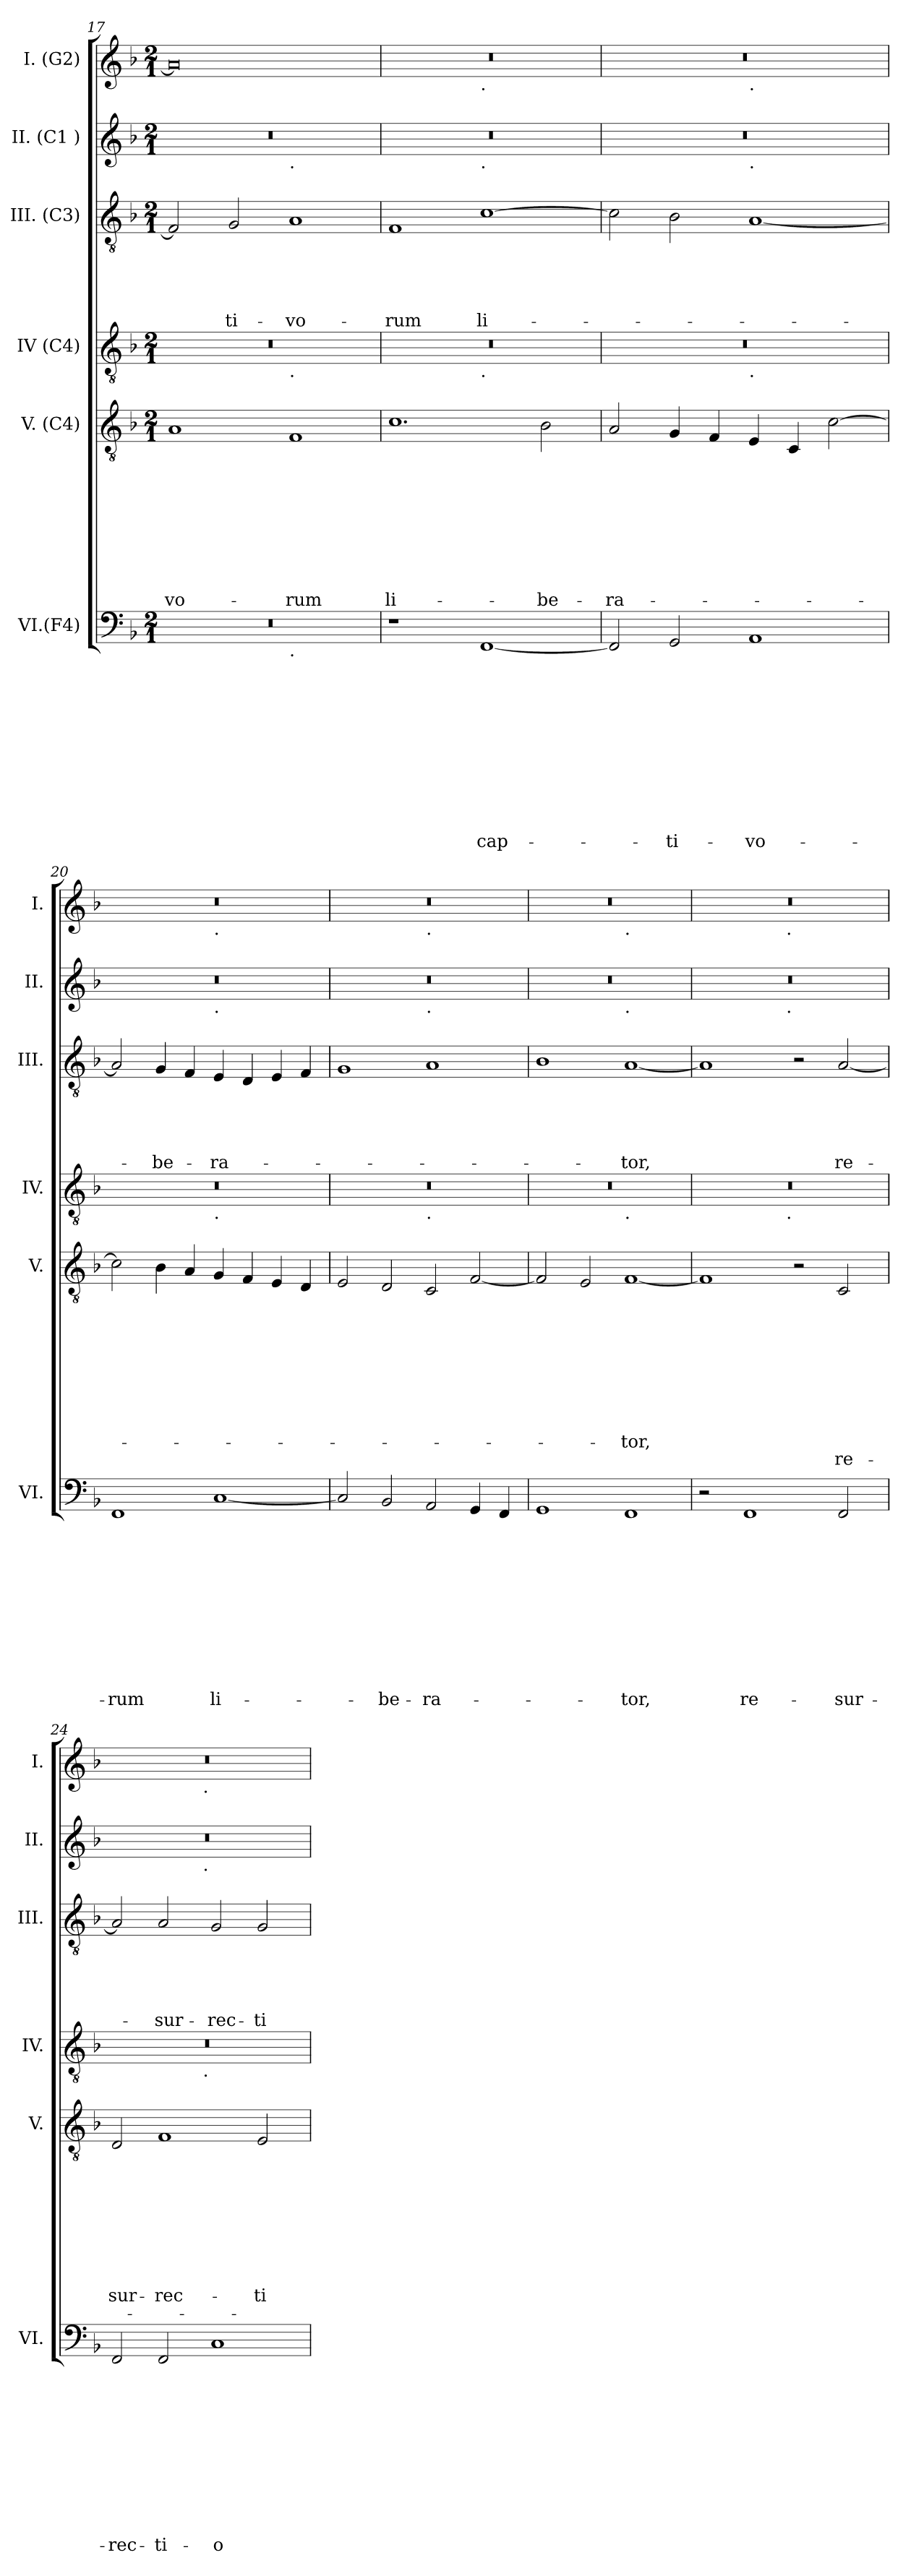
**kern	**text	**text	**text	**text	**text	**text	**text	**text	**text	**text	**text	**kern	**text	**text	**text	**text	**text	**text	**text	**text	**text	**text	**kern	**kern	**text	**text	**text	**text	**text	**kern	**kern	**text
*part6	*part6	*part6	*part6	*part6	*part6	*part6	*part6	*part6	*part6	*part6	*part6	*part5	*part5	*part5	*part5	*part5	*part5	*part5	*part5	*part5	*part5	*part5	*part4	*part3	*part3	*part3	*part3	*part3	*part3	*part2	*part1	*part1
*staff6	*staff6	*staff6	*staff6	*staff6	*staff6	*staff6	*staff6	*staff6	*staff6	*staff6	*staff6	*staff5	*staff5	*staff5	*staff5	*staff5	*staff5	*staff5	*staff5	*staff5	*staff5	*staff5	*staff4	*staff3	*staff3	*staff3	*staff3	*staff3	*staff3	*staff2	*staff1	*staff1
*I"VI.(F4)	*	*	*	*	*	*	*	*	*	*	*	*I"V. (C4)	*	*	*	*	*	*	*	*	*	*	*I"IV (C4)	*I"III. (C3)	*	*	*	*	*	*I"II. (C1 )	*I"I. (G2)	*
*I'VI.	*	*	*	*	*	*	*	*	*	*	*	*I'V.	*	*	*	*	*	*	*	*	*	*	*I'IV.	*I'III.	*	*	*	*	*	*I'II.	*I'I.	*
!!LO:PB:g=z
*clefF4	*	*	*	*	*	*	*	*	*	*	*	*clefGv2	*	*	*	*	*	*	*	*	*	*	*clefGv2	*clefGv2	*	*	*	*	*	*clefG2	*clefG2	*
*k[b-]	*	*	*	*	*	*	*	*	*	*	*	*k[b-]	*	*	*	*	*	*	*	*	*	*	*k[b-]	*k[b-]	*	*	*	*	*	*k[b-]	*k[b-]	*
*F:	*	*	*	*	*	*	*	*	*	*	*	*F:	*	*	*	*	*	*	*	*	*	*	*F:	*F:	*	*	*	*	*	*F:	*F:	*
*M2/1	*	*	*	*	*	*	*	*	*	*	*	*M2/1	*	*	*	*	*	*	*	*	*	*	*M2/1	*M2/1	*	*	*	*	*	*M2/1	*M2/1	*
=17	=17	=17	=17	=17	=17	=17	=17	=17	=17	=17	=17	=17	=17	=17	=17	=17	=17	=17	=17	=17	=17	=17	=17	=17	=17	=17	=17	=17	=17	=17	=17	=17
!	!	!	!	!	!	!	!	!	!	!	!	!	!	!	!	!	!	!	!	!	!LO:LY:b	!	!	!	!	!	!	!	!	!	!	!
*^	*	*	*	*	*	*	*	*	*	*	*	*	*	*	*	*	*	*	*	*	*	*	*^	*	*	*	*	*	*	*^	*	*
0r	1ryy	.	.	.	.	.	.	.	.	.	.	.	1A	.	.	.	.	.	.	.	.	-vo-	.	0r	1ryy	2F/]	.	.	.	.	.	0r	1ryy	0a]	.
!	!	!	!	!	!	!	!	!	!	!	!	!	!	!	!	!	!	!	!	!	!	!	!	!	!	!	!	!	!	!	!LO:LY:b	!	!	!	!
.	.	.	.	.	.	.	.	.	.	.	.	.	.	.	.	.	.	.	.	.	.	.	.	.	.	2G/	.	.	.	.	-ti-	.	.	.	.
!	!	!	!	!	!	!	!	!	!	!	!	!	!	!	!	!	!	!	!	!	!	!	!	!	!	!	!	!	!	!	!	!	!LO:TX:b:t=.	!	!
!	!	!	!	!	!	!	!	!	!	!	!	!	!	!	!	!	!	!	!	!	!	!	!	!	!LO:TX:b:t=.	!	!	!	!	!	!	!	!	!	!
!	!LO:TX:b:t=.	!	!	!	!	!	!	!	!	!	!	!	!	!	!	!	!	!	!	!	!	!	!	!	!	!	!	!	!	!	!	!	!	!	!
!	!	!	!	!	!	!	!	!	!	!	!	!	!	!	!	!	!	!	!	!	!	!LO:LY:b	!	!	!	!	!	!	!	!	!LO:LY:b	!	!	!	!
.	1ryy	.	.	.	.	.	.	.	.	.	.	.	1F	.	.	.	.	.	.	.	.	-rum	.	.	1ryy	1A	.	.	.	.	-vo-	.	1ryy	.	.
=18	=18	=18	=18	=18	=18	=18	=18	=18	=18	=18	=18	=18	=18	=18	=18	=18	=18	=18	=18	=18	=18	=18	=18	=18	=18	=18	=18	=18	=18	=18	=18	=18	=18	=18	=18
!	!	!	!	!	!	!	!	!	!	!	!	!	!	!	!	!	!	!	!	!	!	!LO:LY:b:rj	!	!	!	!	!	!	!	!	!LO:LY:b	!	!	!	!
*v	*v	*	*	*	*	*	*	*	*	*	*	*	*	*	*	*	*	*	*	*	*	*	*	*	*	*	*	*	*	*	*	*	*	*^	*
1r	.	.	.	.	.	.	.	.	.	.	.	1.c	.	.	.	.	.	.	.	.	li-	.	0r	1ryy	1F	.	.	.	.	-rum	0r	1ryy	0r	1ryy	.
!	!	!	!	!	!	!	!	!	!	!	!	!	!	!	!	!	!	!	!	!	!	!	!	!	!	!	!	!	!	!	!	!	!	!LO:TX:b:t=.	!
!	!	!	!	!	!	!	!	!	!	!	!	!	!	!	!	!	!	!	!	!	!	!	!	!	!	!	!	!	!	!	!	!LO:TX:b:t=.	!	!	!
!	!	!	!	!	!	!	!	!	!	!	!	!	!	!	!	!	!	!	!	!	!	!	!	!LO:TX:b:t=.	!	!	!	!	!	!	!	!	!	!	!
!	!	!	!	!	!	!	!	!	!	!	!LO:LY:b	!	!	!	!	!	!	!	!	!	!	!	!	!	!	!	!	!	!	!LO:LY:b:rj	!	!	!	!	!
[<1FF	.	.	.	.	.	.	.	.	.	.	cap-	.	.	.	.	.	.	.	.	.	.	.	.	1ryy	[>1c	.	.	.	.	li-	.	1ryy	.	1ryy	.
!	!	!	!	!	!	!	!	!	!	!	!	!	!	!	!	!	!	!	!	!	!LO:LY:b	!	!	!	!	!	!	!	!	!	!	!	!	!	!
.	.	.	.	.	.	.	.	.	.	.	.	2B-\	.	.	.	.	.	.	.	.	-be-	.	.	.	.	.	.	.	.	.	.	.	.	.	.
=19	=19	=19	=19	=19	=19	=19	=19	=19	=19	=19	=19	=19	=19	=19	=19	=19	=19	=19	=19	=19	=19	=19	=19	=19	=19	=19	=19	=19	=19	=19	=19	=19	=19	=19	=19
!	!	!	!	!	!	!	!	!	!	!	!	!	!	!	!	!	!	!	!	!	!LO:LY:b	!	!	!	!	!	!	!	!	!	!	!	!	!	!
2FF/]	.	.	.	.	.	.	.	.	.	.	.	2A/	.	.	.	.	.	.	.	.	-ra-	.	0r	1ryy	2c\]	.	.	.	.	.	0r	1ryy	0r	1ryy	.
!	!	!	!	!	!	!	!	!	!	!	!LO:LY:b	!	!	!	!	!	!	!	!	!	!	!	!	!	!	!	!	!	!	!	!	!	!	!	!
2GG/	.	.	.	.	.	.	.	.	.	.	-ti-	4G/	.	.	.	.	.	.	.	.	.	.	.	.	2B-\	.	.	.	.	.	.	.	.	.	.
.	.	.	.	.	.	.	.	.	.	.	.	4F/	.	.	.	.	.	.	.	.	.	.	.	.	.	.	.	.	.	.	.	.	.	.	.
!	!	!	!	!	!	!	!	!	!	!	!	!	!	!	!	!	!	!	!	!	!	!	!	!	!	!	!	!	!	!	!	!	!	!LO:TX:b:t=.	!
!	!	!	!	!	!	!	!	!	!	!	!	!	!	!	!	!	!	!	!	!	!	!	!	!	!	!	!	!	!	!	!	!LO:TX:b:t=.	!	!	!
!	!	!	!	!	!	!	!	!	!	!	!	!	!	!	!	!	!	!	!	!	!	!	!	!LO:TX:b:t=.	!	!	!	!	!	!	!	!	!	!	!
!	!	!	!	!	!	!	!	!	!	!	!LO:LY:b	!	!	!	!	!	!	!	!	!	!	!	!	!	!	!	!	!	!	!	!	!	!	!	!
1AA	.	.	.	.	.	.	.	.	.	.	-vo-	4E/	.	.	.	.	.	.	.	.	.	.	.	1ryy	[<1A	.	.	.	.	.	.	1ryy	.	1ryy	.
.	.	.	.	.	.	.	.	.	.	.	.	4C/	.	.	.	.	.	.	.	.	.	.	.	.	.	.	.	.	.	.	.	.	.	.	.
.	.	.	.	.	.	.	.	.	.	.	.	[>2c\	.	.	.	.	.	.	.	.	.	.	.	.	.	.	.	.	.	.	.	.	.	.	.
=20	=20	=20	=20	=20	=20	=20	=20	=20	=20	=20	=20	=20	=20	=20	=20	=20	=20	=20	=20	=20	=20	=20	=20	=20	=20	=20	=20	=20	=20	=20	=20	=20	=20	=20	=20
!	!	!	!	!	!	!	!	!	!	!	!LO:LY:b	!	!	!	!	!	!	!	!	!	!	!	!	!	!	!	!	!	!	!	!	!	!	!	!
1FF	.	.	.	.	.	.	.	.	.	.	-rum	2c\]	.	.	.	.	.	.	.	.	.	.	0r	1ryy	2A/]	.	.	.	.	.	0r	1ryy	0r	1ryy	.
!	!	!	!	!	!	!	!	!	!	!	!	!	!	!	!	!	!	!	!	!	!	!	!	!	!	!	!	!	!	!LO:LY:b	!	!	!	!	!
.	.	.	.	.	.	.	.	.	.	.	.	4B-\	.	.	.	.	.	.	.	.	.	.	.	.	4G/	.	.	.	.	-be-	.	.	.	.	.
.	.	.	.	.	.	.	.	.	.	.	.	4A/	.	.	.	.	.	.	.	.	.	.	.	.	4F/	.	.	.	.	.	.	.	.	.	.
!	!	!	!	!	!	!	!	!	!	!	!	!	!	!	!	!	!	!	!	!	!	!	!	!	!	!	!	!	!	!	!	!	!	!LO:TX:b:t=.	!
!	!	!	!	!	!	!	!	!	!	!	!	!	!	!	!	!	!	!	!	!	!	!	!	!	!	!	!	!	!	!	!	!LO:TX:b:t=.	!	!	!
!	!	!	!	!	!	!	!	!	!	!	!	!	!	!	!	!	!	!	!	!	!	!	!	!LO:TX:b:t=.	!	!	!	!	!	!	!	!	!	!	!
!	!	!	!	!	!	!	!	!	!	!	!LO:LY:b:rj	!	!	!	!	!	!	!	!	!	!	!	!	!	!	!	!	!	!	!LO:LY:b	!	!	!	!	!
[<1C	.	.	.	.	.	.	.	.	.	.	li-	4G/	.	.	.	.	.	.	.	.	.	.	.	1ryy	4E/	.	.	.	.	-ra-	.	1ryy	.	1ryy	.
.	.	.	.	.	.	.	.	.	.	.	.	4F/	.	.	.	.	.	.	.	.	.	.	.	.	4D/	.	.	.	.	.	.	.	.	.	.
.	.	.	.	.	.	.	.	.	.	.	.	4E/	.	.	.	.	.	.	.	.	.	.	.	.	4E/	.	.	.	.	.	.	.	.	.	.
.	.	.	.	.	.	.	.	.	.	.	.	4D/	.	.	.	.	.	.	.	.	.	.	.	.	4F/	.	.	.	.	.	.	.	.	.	.
=21	=21	=21	=21	=21	=21	=21	=21	=21	=21	=21	=21	=21	=21	=21	=21	=21	=21	=21	=21	=21	=21	=21	=21	=21	=21	=21	=21	=21	=21	=21	=21	=21	=21	=21	=21
2C/]	.	.	.	.	.	.	.	.	.	.	.	2E/	.	.	.	.	.	.	.	.	.	.	0r	1ryy	1G	.	.	.	.	.	0r	1ryy	0r	1ryy	.
!	!	!	!	!	!	!	!	!	!	!	!LO:LY:b	!	!	!	!	!	!	!	!	!	!	!	!	!	!	!	!	!	!	!	!	!	!	!	!
2BB-/	.	.	.	.	.	.	.	.	.	.	-be-	2D/	.	.	.	.	.	.	.	.	.	.	.	.	.	.	.	.	.	.	.	.	.	.	.
!	!	!	!	!	!	!	!	!	!	!	!	!	!	!	!	!	!	!	!	!	!	!	!	!	!	!	!	!	!	!	!	!	!	!LO:TX:b:t=.	!
!	!	!	!	!	!	!	!	!	!	!	!	!	!	!	!	!	!	!	!	!	!	!	!	!	!	!	!	!	!	!	!	!LO:TX:b:t=.	!	!	!
!	!	!	!	!	!	!	!	!	!	!	!	!	!	!	!	!	!	!	!	!	!	!	!	!LO:TX:b:t=.	!	!	!	!	!	!	!	!	!	!	!
!	!	!	!	!	!	!	!	!	!	!	!LO:LY:b	!	!	!	!	!	!	!	!	!	!	!	!	!	!	!	!	!	!	!	!	!	!	!	!
2AA/	.	.	.	.	.	.	.	.	.	.	-ra-	2C/	.	.	.	.	.	.	.	.	.	.	.	1ryy	1A	.	.	.	.	.	.	1ryy	.	1ryy	.
4GG/	.	.	.	.	.	.	.	.	.	.	.	[<2F/	.	.	.	.	.	.	.	.	.	.	.	.	.	.	.	.	.	.	.	.	.	.	.
4FF/	.	.	.	.	.	.	.	.	.	.	.	.	.	.	.	.	.	.	.	.	.	.	.	.	.	.	.	.	.	.	.	.	.	.	.
!!LO:LB:g=z	!!
=22	=22	=22	=22	=22	=22	=22	=22	=22	=22	=22	=22	=22	=22	=22	=22	=22	=22	=22	=22	=22	=22	=22	=22	=22	=22	=22	=22	=22	=22	=22	=22	=22	=22	=22	=22
1GG	.	.	.	.	.	.	.	.	.	.	.	2F/]	.	.	.	.	.	.	.	.	.	.	0r	1ryy	1B-	.	.	.	.	.	0r	1ryy	0r	1ryy	.
.	.	.	.	.	.	.	.	.	.	.	.	2E/	.	.	.	.	.	.	.	.	.	.	.	.	.	.	.	.	.	.	.	.	.	.	.
!	!	!	!	!	!	!	!	!	!	!	!	!	!	!	!	!	!	!	!	!	!	!	!	!	!	!	!	!	!	!	!	!	!	!LO:TX:b:t=.	!
!	!	!	!	!	!	!	!	!	!	!	!	!	!	!	!	!	!	!	!	!	!	!	!	!	!	!	!	!	!	!	!	!LO:TX:b:t=.	!	!	!
!	!	!	!	!	!	!	!	!	!	!	!	!	!	!	!	!	!	!	!	!	!	!	!	!LO:TX:b:t=.	!	!	!	!	!	!	!	!	!	!	!
!	!	!	!	!	!	!	!	!	!	!	!LO:LY:b	!	!	!	!	!	!	!	!	!	!LO:LY:b	!	!	!	!	!	!	!	!	!LO:LY:b	!	!	!	!	!
1FF	.	.	.	.	.	.	.	.	.	.	-tor,	[<1F	.	.	.	.	.	.	.	.	-tor,	.	.	1ryy	[<1A	.	.	.	.	-tor,	.	1ryy	.	1ryy	.
=23	=23	=23	=23	=23	=23	=23	=23	=23	=23	=23	=23	=23	=23	=23	=23	=23	=23	=23	=23	=23	=23	=23	=23	=23	=23	=23	=23	=23	=23	=23	=23	=23	=23	=23	=23
2r	.	.	.	.	.	.	.	.	.	.	.	1F]	.	.	.	.	.	.	.	.	.	.	0r	2ryy	1A]	.	.	.	.	.	0r	2ryy	0r	2ryy	.
!	!	!	!	!	!	!	!	!	!	!	!LO:LY:b	!	!	!	!	!	!	!	!	!	!	!	!	!	!	!	!	!	!	!	!	!	!	!	!
1FF	.	.	.	.	.	.	.	.	.	.	re-	.	.	.	.	.	.	.	.	.	.	.	.	4...ryy	.	.	.	.	.	.	.	4...ryy	.	4...ryy	.
!	!	!	!	!	!	!	!	!	!	!	!	!	!	!	!	!	!	!	!	!	!	!	!	!	!	!	!	!	!	!	!	!	!	!LO:TX:b:t=.	!
!	!	!	!	!	!	!	!	!	!	!	!	!	!	!	!	!	!	!	!	!	!	!	!	!	!	!	!	!	!	!	!	!LO:TX:b:t=.	!	!	!
!	!	!	!	!	!	!	!	!	!	!	!	!	!	!	!	!	!	!	!	!	!	!	!	!LO:TX:b:t=.	!	!	!	!	!	!	!	!	!	!	!
.	.	.	.	.	.	.	.	.	.	.	.	.	.	.	.	.	.	.	.	.	.	.	.	1ryy	.	.	.	.	.	.	.	1ryy	.	1ryy	.
.	.	.	.	.	.	.	.	.	.	.	.	2r	.	.	.	.	.	.	.	.	.	.	.	.	2r	.	.	.	.	.	.	.	.	.	.
!	!	!	!	!	!	!	!	!	!	!	!LO:LY:b	!	!	!	!	!	!	!	!	!	!	!LO:LY:b	!	!	!	!	!	!	!	!LO:LY:b	!	!	!	!	!
2FF/	.	.	.	.	.	.	.	.	.	.	-sur-	2C/	.	.	.	.	.	.	.	.	.	re-	.	.	[<2A/	.	.	.	.	re-	.	.	.	.	.
.	.	.	.	.	.	.	.	.	.	.	.	.	.	.	.	.	.	.	.	.	.	.	.	32ryy	.	.	.	.	.	.	.	32ryy	.	32ryy	.
=24	=24	=24	=24	=24	=24	=24	=24	=24	=24	=24	=24	=24	=24	=24	=24	=24	=24	=24	=24	=24	=24	=24	=24	=24	=24	=24	=24	=24	=24	=24	=24	=24	=24	=24	=24
!	!	!	!	!	!	!	!	!	!	!	!LO:LY:b	!	!	!	!	!	!	!	!	!	!LO:LY:b	!	!	!	!	!	!	!	!	!	!	!	!	!	!
2FF/	.	.	.	.	.	.	.	.	.	.	-rec-	2D/	.	.	.	.	.	.	.	.	sur-	.	0r	2ryy	2A/]	.	.	.	.	.	0r	2ryy	0r	2ryy	.
!	!	!	!	!	!	!	!	!	!	!	!LO:LY:b	!	!	!	!	!	!	!	!	!	!LO:LY:b	!	!	!	!	!	!	!	!	!LO:LY:b	!	!	!	!	!
2FF/	.	.	.	.	.	.	.	.	.	.	-ti-	1F	.	.	.	.	.	.	.	.	-rec-	.	.	4...ryy	2A/	.	.	.	.	-sur-	.	4...ryy	.	4...ryy	.
!	!	!	!	!	!	!	!	!	!	!	!	!	!	!	!	!	!	!	!	!	!	!	!	!	!	!	!	!	!	!	!	!	!	!LO:TX:b:t=.	!
!	!	!	!	!	!	!	!	!	!	!	!	!	!	!	!	!	!	!	!	!	!	!	!	!	!	!	!	!	!	!	!	!LO:TX:b:t=.	!	!	!
!	!	!	!	!	!	!	!	!	!	!	!	!	!	!	!	!	!	!	!	!	!	!	!	!LO:TX:b:t=.	!	!	!	!	!	!	!	!	!	!	!
.	.	.	.	.	.	.	.	.	.	.	.	.	.	.	.	.	.	.	.	.	.	.	.	1ryy	.	.	.	.	.	.	.	1ryy	.	1ryy	.
!	!	!	!	!	!	!	!	!	!	!	!LO:LY:b:rj	!	!	!	!	!	!	!	!	!	!	!	!	!	!	!	!	!	!	!LO:LY:b	!	!	!	!	!
1C	.	.	.	.	.	.	.	.	.	.	-o	.	.	.	.	.	.	.	.	.	.	.	.	.	2G/	.	.	.	.	-rec-	.	.	.	.	.
!	!	!	!	!	!	!	!	!	!	!	!	!	!	!	!	!	!	!	!	!	!LO:LY:b	!	!	!	!	!	!	!	!	!LO:LY:b	!	!	!	!	!
.	.	.	.	.	.	.	.	.	.	.	.	2E/	.	.	.	.	.	.	.	.	-ti-	.	.	.	2G/	.	.	.	.	-ti-	.	.	.	.	.
.	.	.	.	.	.	.	.	.	.	.	.	.	.	.	.	.	.	.	.	.	.	.	.	32ryy	.	.	.	.	.	.	.	32ryy	.	32ryy	.
*	*	*	*	*	*	*	*	*	*	*	*	*	*	*	*	*	*	*	*	*	*	*	*	*	*	*	*	*	*	*	*v	*v	*	*	*
*	*	*	*	*	*	*	*	*	*	*	*	*	*	*	*	*	*	*	*	*	*	*	*v	*v	*	*	*	*	*	*	*	*v	*v	*
=	=	=	=	=	=	=	=	=	=	=	=	=	=	=	=	=	=	=	=	=	=	=	=	=	=	=	=	=	=	=	=	=
*-	*-	*-	*-	*-	*-	*-	*-	*-	*-	*-	*-	*-	*-	*-	*-	*-	*-	*-	*-	*-	*-	*-	*-	*-	*-	*-	*-	*-	*-	*-	*-	*-
